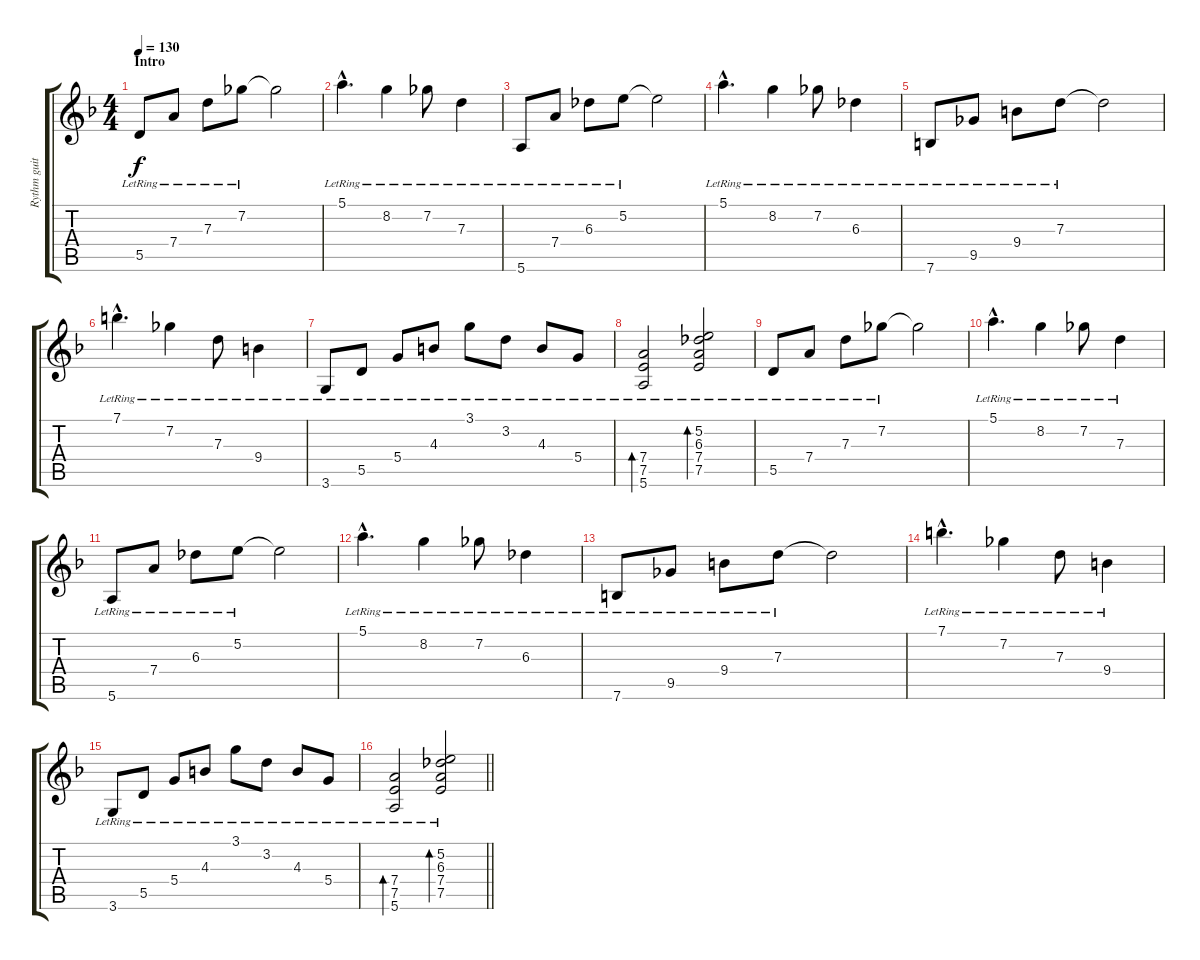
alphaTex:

\track ("Rythm guitar" "Rythm guit") {instrument acousticguitarsteel}
\staff {score tabs}
\tuning (E4 B3 G3 D3 A2 E2) {hide}
\ts (4 4)
\section ("" "Intro ")
\tempo 130
\clef g2
\ks dminor
5.5{lr}.8{dy f balance 8 instrument acousticguitarsteel} 7.4{lr}.8 7.3{lr}.8 7.2{lr}.8 7.2{t}.2 |
5.1{hac lr}.4{d} 8.2{lr}.4 7.2{lr}.8 7.3{lr}.4 |
5.6{lr}.8 7.4{lr}.8 6.3{lr}.8 5.2{lr}.8 5.2{t}.2 |
5.1{hac lr}.4{d} 8.2{lr}.4 7.2{lr}.8 6.3{lr}.4 |
7.6{lr}.8 9.5{lr}.8 9.4{lr}.8 7.3{lr}.8 7.3{t}.2 |
7.1{hac lr}.4{d} 7.2{lr}.4 7.3{lr}.8 9.4{lr}.4 |
3.6{lr}.8 5.5{lr}.8 5.4{lr}.8 4.3{lr}.8 3.1{lr}.8 3.2{lr}.8 4.3{lr}.8 5.4{lr}.8 |
(7.4{lr} 7.5{lr} 5.6{lr}).2{bd 240} (5.2{lr} 6.3{lr} 7.4{lr} 7.5{lr}).2{bd 240} |
5.5{lr}.8 7.4{lr}.8 7.3{lr}.8 7.2{lr}.8 7.2{t}.2 |
5.1{hac lr}.4{d} 8.2{lr}.4 7.2{lr}.8 7.3{lr}.4 |
5.6{lr}.8 7.4{lr}.8 6.3{lr}.8 5.2{lr}.8 5.2{t}.2 |
5.1{hac lr}.4{d} 8.2{lr}.4 7.2{lr}.8 6.3{lr}.4 |
7.6{lr}.8 9.5{lr}.8 9.4{lr}.8 7.3{lr}.8 7.3{t}.2 |
7.1{hac lr}.4{d} 7.2{lr}.4 7.3{lr}.8 9.4{lr}.4 |
3.6{lr}.8 5.5{lr}.8 5.4{lr}.8 4.3{lr}.8 3.1{lr}.8 3.2{lr}.8 4.3{lr}.8 5.4{lr}.8 |
\barLineRight lightlight
(7.4{lr} 7.5{lr} 5.6{lr}).2{bd 240} (5.2{lr} 6.3{lr} 7.4{lr} 7.5{lr}).2{bd 240}
